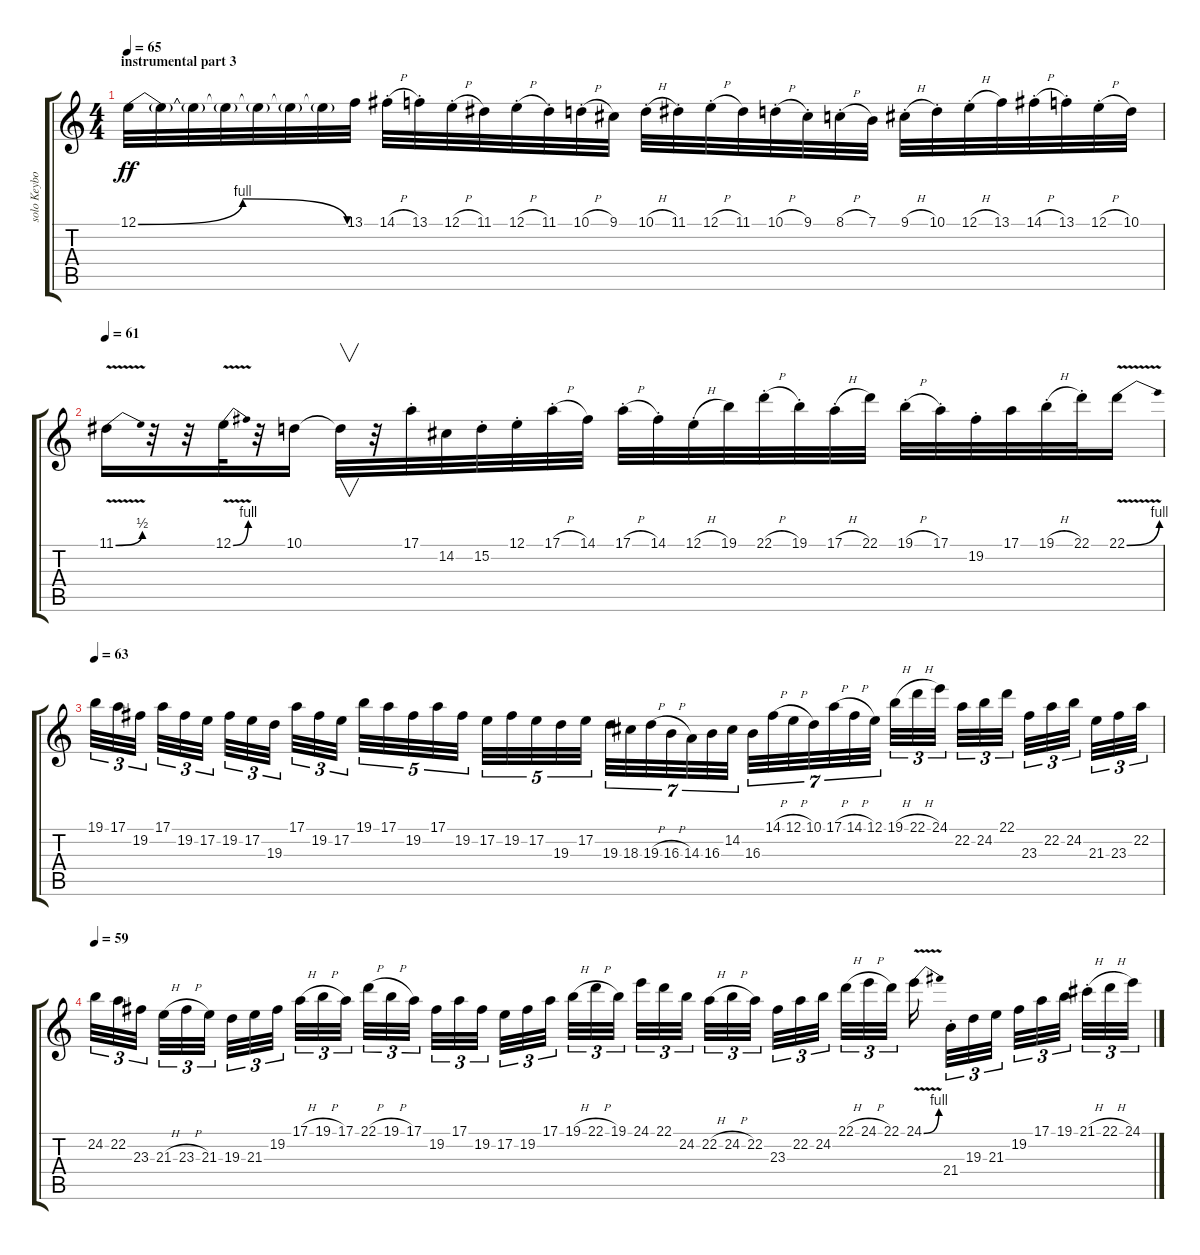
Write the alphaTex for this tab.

\track ("solo Keyboard and Guitar" "solo Keybo") {instrument lead8bassandlead}
\staff {score tabs}
\tuning (E4 B3 G3 D3 A2 E2) {hide}
\ts (4 4)
\section ("" "instrumental part 3")
\tempo 63
\tempo 65
\clef g2
\ks c
12.1{be (bendrelease 0 0 29 4 46 4 60 0)}.32{dy ff volume 8 instrument lead2sawtooth} 12.1{t}.32 12.1{t}.32 12.1{t}.32 12.1{t}.32 12.1{t}.32 12.1{t}.32 13.1.32 14.1{h st}.32 13.1{st}.32 12.1{h st}.32 11.1.32 12.1{h st}.32 11.1{st}.32 10.1{h st}.32 9.1.32 10.1{h st}.32 11.1{st}.32 12.1{h st}.32 11.1.32 10.1{h st}.32 9.1{st}.32 8.1{h st}.32 7.1.32 9.1{h st}.32 10.1{st}.32 12.1{h st}.32 13.1.32 14.1{h st}.32 13.1{st}.32 12.1{h st}.32 10.1.32 |
\tempo 61
11.1{be (bend 0 0 60 2) v}.16 r.32 r.32 12.1{be (bend 0 0 60 4) v}.32 r.32 10.1.16 10.1{t}.32{v} r.32 17.1{st}.32 14.2.32 15.2{st}.32 12.1{st}.32 17.1{h st}.32 14.1.32 17.1{h st}.32 14.1{st}.32 12.1{h st}.32 19.1.32 22.1{h st}.32 19.1{st}.32 17.1{h st}.32 22.1.32 19.1{h st}.32 17.1{st}.32 19.2{st}.32 17.1.32 19.1{h st}.32 22.1{st}.32 22.1{be (bend 0 0 60 4) v}.16 |
\tempo 63
19.1.32{tu (3 2) instrument overdrivenguitar} 17.1.32{tu (3 2)} 19.2.32{tu (3 2) beam splitsecondary} 17.1.32{tu (3 2)} 19.2.32{tu (3 2)} 17.2.32{tu (3 2) beam splitsecondary} 19.2.32{tu (3 2)} 17.2.32{tu (3 2)} 19.3.32{tu (3 2) beam splitsecondary} 17.1.32{tu (3 2)} 19.2.32{tu (3 2)} 17.2.32{tu (3 2)} 19.1.32{tu (5 4)} 17.1.32{tu (5 4)} 19.2.32{tu (5 4)} 17.1.32{tu (5 4)} 19.2.32{tu (5 4) beam splitsecondary} 17.2.32{tu (5 4)} 19.2.32{tu (5 4)} 17.2.32{tu (5 4)} 19.3.32{tu (5 4)} 17.2.32{tu (5 4)} 19.3.32{tu (7 4)} 18.3.32{tu (7 4)} 19.3{h}.32{tu (7 4)} 16.3{h}.32{tu (7 4)} 14.3.32{tu (7 4)} 16.3.32{tu (7 4)} 14.2.32{tu (7 4) beam splitsecondary} 16.3.32{tu (7 4)} 14.1{h}.32{tu (7 4)} 12.1{h}.32{tu (7 4)} 10.1.32{tu (7 4)} 17.1{h}.32{tu (7 4)} 14.1{h}.32{tu (7 4)} 12.1.32{tu (7 4)} 19.1{h}.32{tu (3 2)} 22.1{h}.32{tu (3 2)} 24.1.32{tu (3 2) beam splitsecondary} 22.2.32{tu (3 2)} 24.2.32{tu (3 2)} 22.1.32{tu (3 2) beam splitsecondary} 23.3.32{tu (3 2)} 22.2.32{tu (3 2)} 24.2.32{tu (3 2) beam splitsecondary} 21.3.32{tu (3 2)} 23.3.32{tu (3 2)} 22.2.32{tu (3 2)} |
\tempo 59
24.2.32{tu (3 2)} 22.2.32{tu (3 2)} 23.3.32{tu (3 2) beam splitsecondary} 21.3{h}.32{tu (3 2)} 23.3{h}.32{tu (3 2)} 21.3.32{tu (3 2) beam splitsecondary} 19.3.32{tu (3 2)} 21.3.32{tu (3 2)} 19.2.32{tu (3 2) beam splitsecondary} 17.1{h}.32{tu (3 2)} 19.1{h}.32{tu (3 2)} 17.1.32{tu (3 2)} 22.1{h}.32{tu (3 2)} 19.1{h}.32{tu (3 2)} 17.1.32{tu (3 2) beam splitsecondary} 19.2.32{tu (3 2)} 17.1.32{tu (3 2)} 19.2.32{tu (3 2) beam splitsecondary} 17.2.32{tu (3 2)} 19.2.32{tu (3 2)} 17.1.32{tu (3 2) beam splitsecondary} 19.1{h}.32{tu (3 2)} 22.1{h}.32{tu (3 2)} 19.1.32{tu (3 2)} 24.1.32{tu (3 2)} 22.1.32{tu (3 2)} 24.2.32{tu (3 2) beam splitsecondary} 22.2{h}.32{tu (3 2)} 24.2{h}.32{tu (3 2)} 22.2.32{tu (3 2) beam splitsecondary} 23.3.32{tu (3 2)} 22.2.32{tu (3 2)} 24.2.32{tu (3 2) beam splitsecondary} 22.1{h}.32{tu (3 2)} 24.1{h}.32{tu (3 2)} 22.1.32{tu (3 2)} 24.1{be (bend 0 0 60 4) v}.16{beam splitsecondary} 21.4{st}.32{tu (3 2) instrument lead1square} 19.3.32{tu (3 2)} 21.3.32{tu (3 2) beam splitsecondary} 19.2.32{tu (3 2)} 17.1.32{tu (3 2)} 19.1.32{tu (3 2) beam splitsecondary} 21.1{h st}.32{tu (3 2)} 22.1{h}.32{tu (3 2)} 24.1.32{tu (3 2)}
